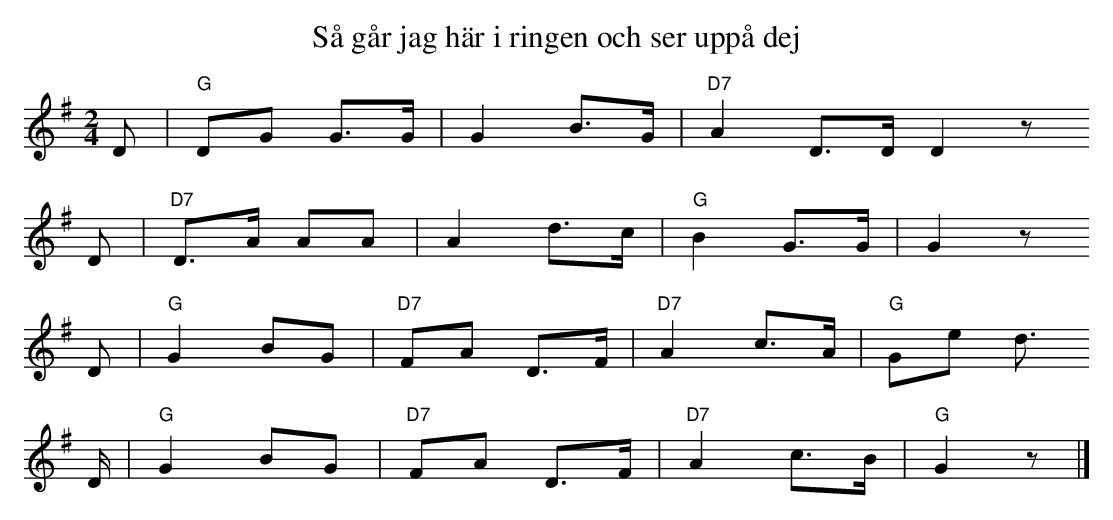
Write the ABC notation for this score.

X:1
T: S\aa g\aar jag h\"ar i ringen och ser upp\aa dej
M: 2/4
L: 1/8
K: G
D | "G"DG G>G | G2 B>G | "D7"A2 D>D D2 z
D | "D7"D>A AA | A2 d>c | "G"B2 G>G | G2 z
D | "G"G2 BG | "D7"FA D>F | "D7"A2 c>A | "G"Ge d>
D | "G"G2 BG | "D7"FA D>F | "D7"A2 c>B | "G"G2 z |]
